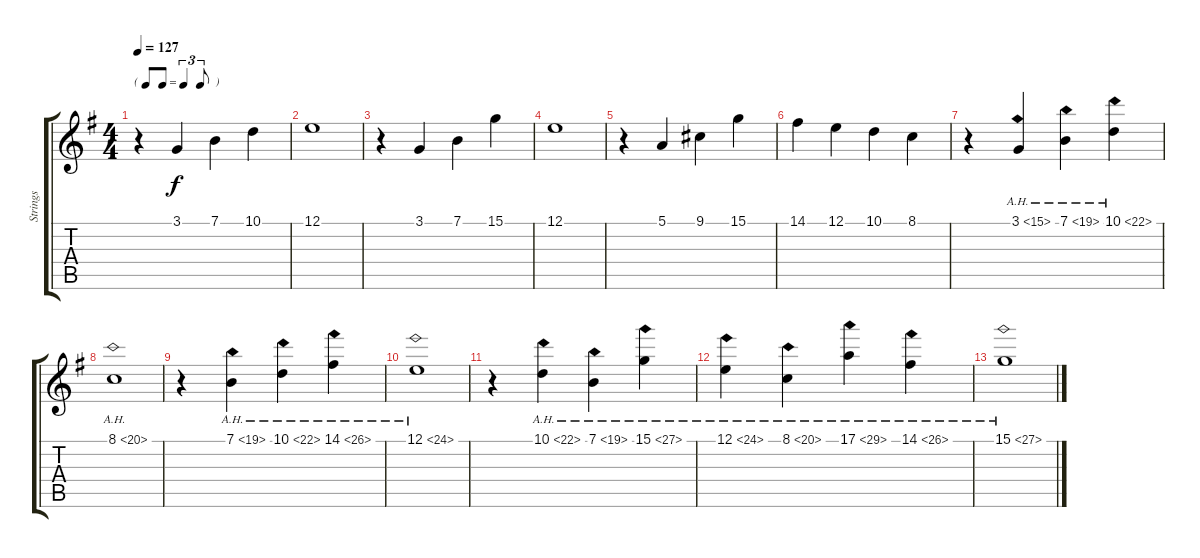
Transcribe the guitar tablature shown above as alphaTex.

\track ("Strings" "Strings") {instrument stringensemble1}
\staff {score tabs}
\tuning (E4 B3 G3 D3 A2 E2) {hide}
\ts (4 4)
\tf triplet8th
\tempo 127
\clef g2
\ks g
r.4{dy f} 3.1.4 7.1.4 10.1.4 |
12.1.1 |
r.4 3.1.4 7.1.4 15.1.4 |
12.1.1 |
r.4 5.1.4 9.1.4 15.1.4 |
14.1.4 12.1.4 10.1.4 8.1.4 |
r.4 3.1{ah 12}.4 7.1{ah 12}.4 10.1{ah 12}.4 |
8.1{ah 12}.1 |
r.4 7.1{ah 12}.4 10.1{ah 12}.4 14.1{ah 12}.4 |
12.1{ah 12}.1 |
r.4 10.1{ah 12}.4 7.1{ah 12}.4 15.1{ah 12}.4 |
12.1{ah 12}.4 8.1{ah 12}.4 17.1{ah 12}.4 14.1{ah 12}.4 |
15.1{ah 12}.1
